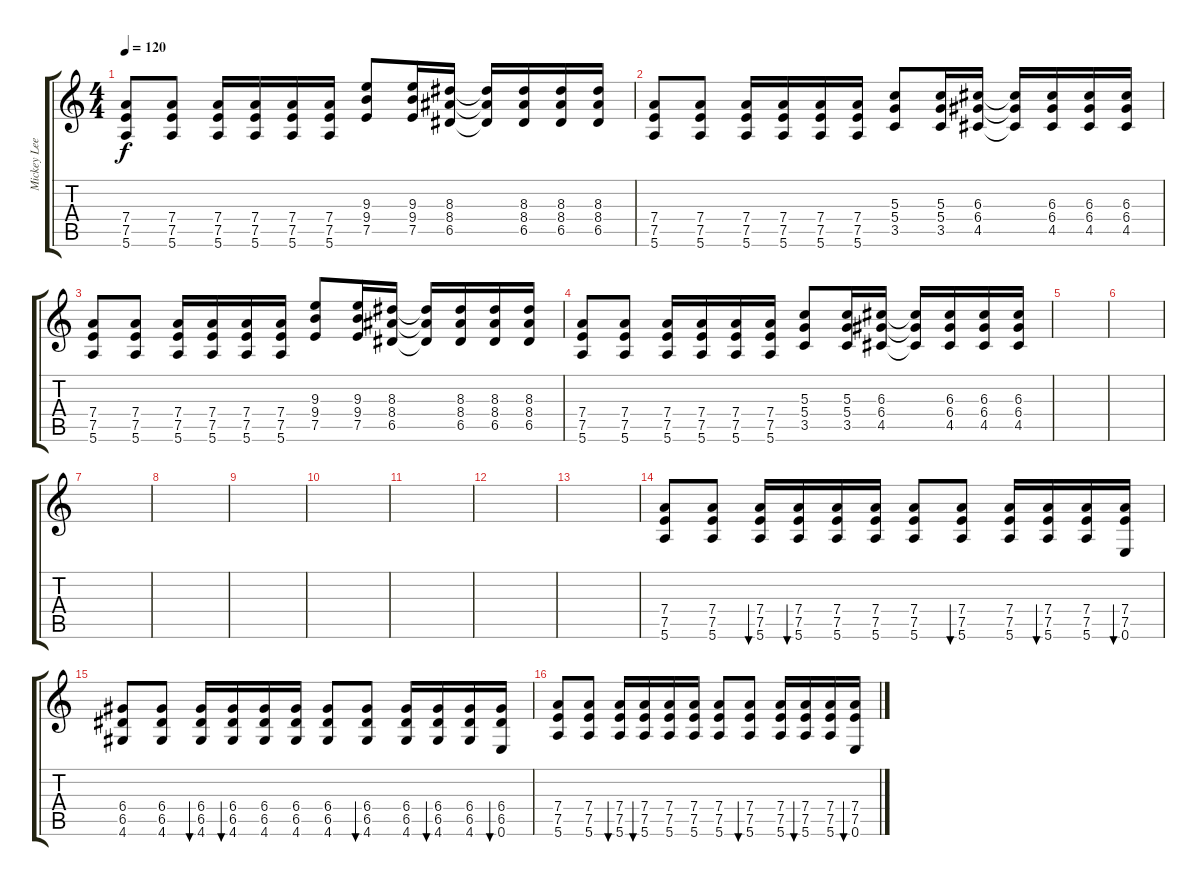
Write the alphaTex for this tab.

\track ("Mickey Lees - Distortion" "Mickey Lee") {instrument overdrivenguitar}
\staff {score tabs}
\tuning (E4 B3 G3 D3 A2 E2) {hide}
\ts (4 4)
\tempo 120
\clef g2
\ks c
(7.4 7.5 5.6).8{dy f} (7.4 7.5 5.6).8 (7.4 7.5 5.6).16 (7.4 7.5 5.6).16 (7.4 7.5 5.6).16 (7.4 7.5 5.6).16 (9.3 9.4 7.5).8 (9.3 9.4 7.5).16 (8.3 8.4 6.5).16 (8.3{t} 8.4{t} 6.5{t}).16 (8.3 8.4 6.5).16 (8.3 8.4 6.5).16 (8.3 8.4 6.5).16 |
(7.4 7.5 5.6).8 (7.4 7.5 5.6).8 (7.4 7.5 5.6).16 (7.4 7.5 5.6).16 (7.4 7.5 5.6).16 (7.4 7.5 5.6).16 (5.3 5.4 3.5).8 (5.3 5.4 3.5).16 (6.3 6.4 4.5).16 (6.3{t} 6.4{t} 4.5{t}).16 (6.3 6.4 4.5).16 (6.3 6.4 4.5).16 (6.3 6.4 4.5).16 |
(7.4 7.5 5.6).8 (7.4 7.5 5.6).8 (7.4 7.5 5.6).16 (7.4 7.5 5.6).16 (7.4 7.5 5.6).16 (7.4 7.5 5.6).16 (9.3 9.4 7.5).8 (9.3 9.4 7.5).16 (8.3 8.4 6.5).16 (8.3{t} 8.4{t} 6.5{t}).16 (8.3 8.4 6.5).16 (8.3 8.4 6.5).16 (8.3 8.4 6.5).16 |
(7.4 7.5 5.6).8 (7.4 7.5 5.6).8 (7.4 7.5 5.6).16 (7.4 7.5 5.6).16 (7.4 7.5 5.6).16 (7.4 7.5 5.6).16 (5.3 5.4 3.5).8 (5.3 5.4 3.5).16 (6.3 6.4 4.5).16 (6.3{t} 6.4{t} 4.5{t}).16 (6.3 6.4 4.5).16 (6.3 6.4 4.5).16 (6.3 6.4 4.5).16 |
|
|
|
|
|
|
|
|
|
(7.4 7.5 5.6).8 (7.4 7.5 5.6).8 (7.4 7.5 5.6).16{bu 60} (7.4 7.5 5.6).16{bu 60} (7.4 7.5 5.6).16 (7.4 7.5 5.6).16 (7.4 7.5 5.6).8 (7.4 7.5 5.6).8{bu 60} (7.4 7.5 5.6).16 (7.4 7.5 5.6).16{bu 60} (7.4 7.5 5.6).16 (7.4 7.5 0.6).16{bu 60} |
(6.4 6.5 4.6).8 (6.4 6.5 4.6).8 (6.4 6.5 4.6).16{bu 60} (6.4 6.5 4.6).16{bu 60} (6.4 6.5 4.6).16 (6.4 6.5 4.6).16 (6.4 6.5 4.6).8 (6.4 6.5 4.6).8{bu 60} (6.4 6.5 4.6).16 (6.4 6.5 4.6).16{bu 60} (6.4 6.5 4.6).16 (6.4 6.5 0.6).16{bu 60} |
(7.4 7.5 5.6).8 (7.4 7.5 5.6).8 (7.4 7.5 5.6).16{bu 60} (7.4 7.5 5.6).16{bu 60} (7.4 7.5 5.6).16 (7.4 7.5 5.6).16 (7.4 7.5 5.6).8 (7.4 7.5 5.6).8{bu 60} (7.4 7.5 5.6).16 (7.4 7.5 5.6).16{bu 60} (7.4 7.5 5.6).16 (7.4 7.5 0.6).16{bu 60}
